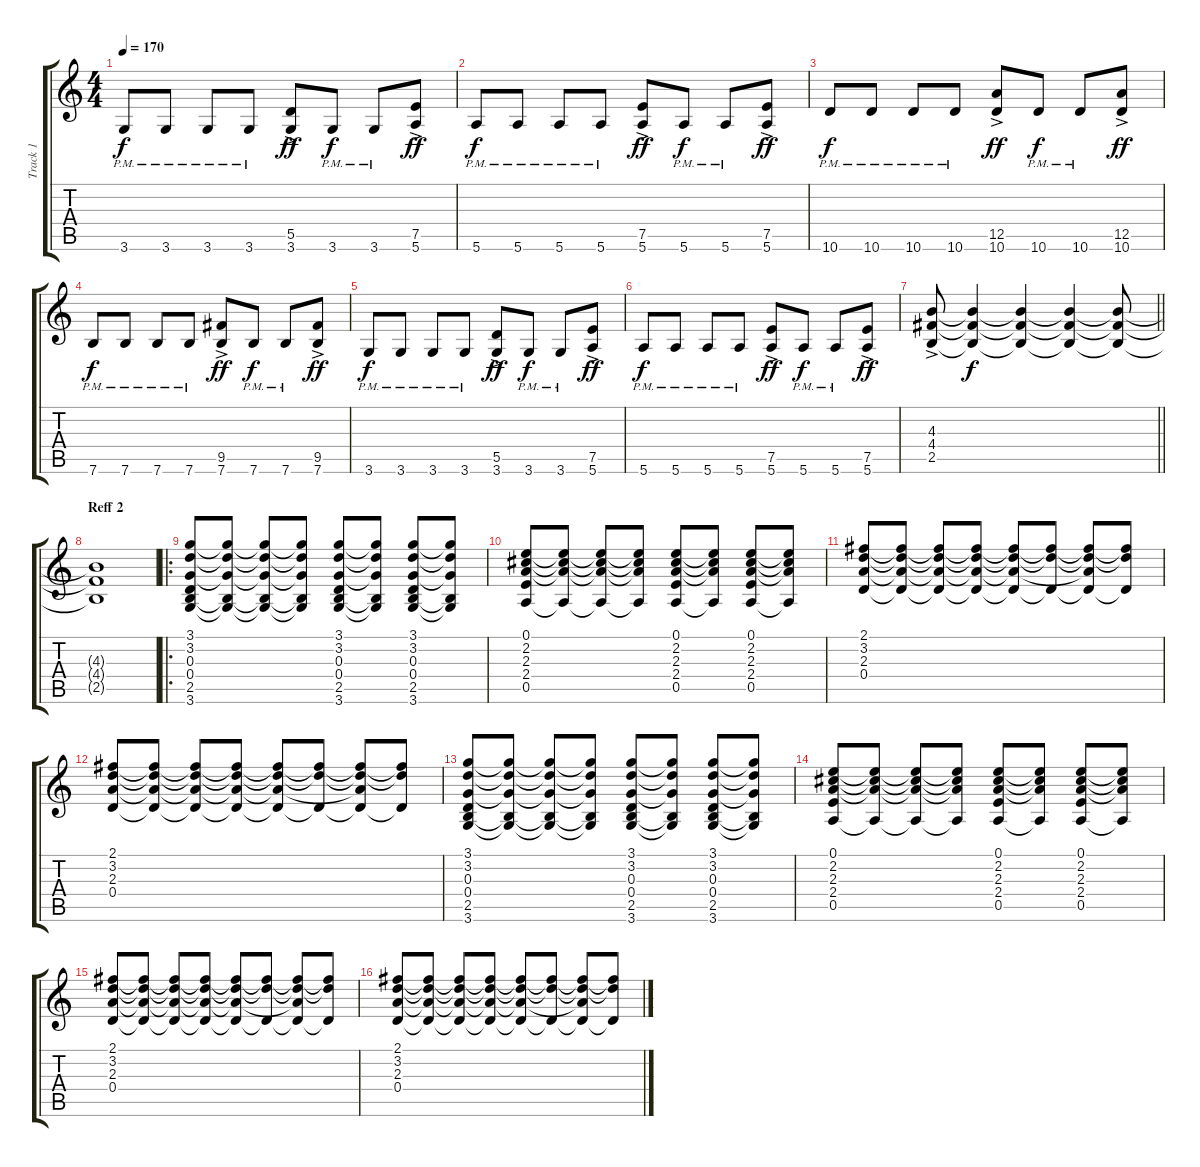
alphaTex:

\track ("Track 1" "Track 1") {instrument distortionguitar}
\staff {score tabs}
\tuning (E4 B3 G3 D3 A2 E2) {hide}
\ts (4 4)
\tempo 170
\clef g2
\ks c
3.6{pm}.8{dy f} 3.6{pm}.8 3.6{pm}.8 3.6{pm}.8 (5.5{ac} 3.6{ac}).8{dy ff} 3.6{pm}.8{dy f} 3.6{pm}.8 (7.5{ac} 5.6{ac}).8{dy ff} |
5.6{pm}.8{dy f} 5.6{pm}.8 5.6{pm}.8 5.6{pm}.8 (7.5{ac} 5.6{ac}).8{dy ff} 5.6{pm}.8{dy f} 5.6{pm}.8 (7.5{ac} 5.6{ac}).8{dy ff} |
10.6{pm}.8{dy f} 10.6{pm}.8 10.6{pm}.8 10.6{pm}.8 (12.5{ac} 10.6{ac}).8{dy ff} 10.6{pm}.8{dy f} 10.6{pm}.8 (12.5{ac} 10.6{ac}).8{dy ff} |
7.6{pm}.8{dy f} 7.6{pm}.8 7.6{pm}.8 7.6{pm}.8 (9.5{ac} 7.6{ac}).8{dy ff} 7.6{pm}.8{dy f} 7.6{pm}.8 (9.5{ac} 7.6{ac}).8{dy ff} |
3.6{pm}.8{dy f} 3.6{pm}.8 3.6{pm}.8 3.6{pm}.8 (5.5{ac} 3.6{ac}).8{dy ff} 3.6{pm}.8{dy f} 3.6{pm}.8 (7.5{ac} 5.6{ac}).8{dy ff} |
5.6{pm}.8{dy f} 5.6{pm}.8 5.6{pm}.8 5.6{pm}.8 (7.5{ac} 5.6{ac}).8{dy ff} 5.6{pm}.8{dy f} 5.6{pm}.8 (7.5{ac} 5.6{ac}).8{dy ff} |
\barLineRight lightlight
(4.3{ac} 4.4{ac} 2.5{ac}).8 (4.3{t} 4.4{t} 2.5{t}).4{dy f} (4.3{t} 4.4{t} 2.5{t}).4 (4.3{t} 4.4{t} 2.5{t}).4 (4.3{t} 4.4{t} 2.5{t}).8 |
\section ("" "Reff 2")
(4.3{t} 4.4{t} 2.5{t}).1 |
\ro
(3.1 3.2 0.3 0.4 2.5 3.6).8 (3.1{t} 3.2{t} 0.3{t} 2.5{t} 3.6{t}).8 (3.1{t} 3.2{t} 0.3{t} 2.5{t} 3.6{t}).8 (3.1{t} 3.2{t} 0.3{t} 2.5{t} 3.6{t}).8 (3.1 3.2 0.3 0.4 2.5 3.6).8 (3.1{t} 3.2{t} 0.3{t} 2.5{t} 3.6{t}).8 (3.1 3.2 0.3 0.4 2.5 3.6).8 (3.1{t} 3.2{t} 0.3{t} 2.5{t} 3.6{t}).8 |
(0.1 2.2 2.3 2.4 0.5).8 (0.1{t} 2.2{t} 2.3{t} 0.5{t}).8 (0.1{t} 2.2{t} 2.3{t} 0.5{t}).8 (0.1{t} 2.2{t} 2.3{t} 0.5{t}).8 (0.1 2.2 2.3 2.4 0.5).8 (0.1{t} 2.2{t} 2.3{t} 0.5{t}).8 (0.1 2.2 2.3 2.4 0.5).8 (0.1{t} 2.2{t} 2.3{t} 0.5{t}).8 |
(2.1 3.2 2.3 0.4).8 (2.1{t} 3.2{t} 2.3{t} 0.4{t}).8 (2.1{t} 3.2{t} 2.3{t} 0.4{t}).8 (2.1{t} 3.2{t} 2.3{t} 0.4{t}).8 (2.1{t} 3.2{t} 2.3{t} 0.4{t}).8 (2.1{t} 3.2{t} 0.4{t}).8 (2.1{t} 3.2{t} 2.3{t} 0.4{t}).8 (2.1{t} 3.2{t} 0.4{t}).8 |
(2.1 3.2 2.3 0.4).8 (2.1{t} 3.2{t} 2.3{t} 0.4{t}).8 (2.1{t} 3.2{t} 2.3{t} 0.4{t}).8 (2.1{t} 3.2{t} 2.3{t} 0.4{t}).8 (2.1{t} 3.2{t} 2.3{t} 0.4{t}).8 (2.1{t} 3.2{t} 0.4{t}).8 (2.1{t} 3.2{t} 2.3{t} 0.4{t}).8 (2.1{t} 3.2{t} 0.4{t}).8 |
(3.1 3.2 0.3 0.4 2.5 3.6).8 (3.1{t} 3.2{t} 0.3{t} 2.5{t} 3.6{t}).8 (3.1{t} 3.2{t} 0.3{t} 2.5{t} 3.6{t}).8 (3.1{t} 3.2{t} 0.3{t} 2.5{t} 3.6{t}).8 (3.1 3.2 0.3 0.4 2.5 3.6).8 (3.1{t} 3.2{t} 0.3{t} 2.5{t} 3.6{t}).8 (3.1 3.2 0.3 0.4 2.5 3.6).8 (3.1{t} 3.2{t} 0.3{t} 2.5{t} 3.6{t}).8 |
(0.1 2.2 2.3 2.4 0.5).8 (0.1{t} 2.2{t} 2.3{t} 0.5{t}).8 (0.1{t} 2.2{t} 2.3{t} 0.5{t}).8 (0.1{t} 2.2{t} 2.3{t} 0.5{t}).8 (0.1 2.2 2.3 2.4 0.5).8 (0.1{t} 2.2{t} 2.3{t} 0.5{t}).8 (0.1 2.2 2.3 2.4 0.5).8 (0.1{t} 2.2{t} 2.3{t} 0.5{t}).8 |
(2.1 3.2 2.3 0.4).8 (2.1{t} 3.2{t} 2.3{t} 0.4{t}).8 (2.1{t} 3.2{t} 2.3{t} 0.4{t}).8 (2.1{t} 3.2{t} 2.3{t} 0.4{t}).8 (2.1{t} 3.2{t} 2.3{t} 0.4{t}).8 (2.1{t} 3.2{t} 0.4{t}).8 (2.1{t} 3.2{t} 2.3{t} 0.4{t}).8 (2.1{t} 3.2{t} 0.4{t}).8 |
(2.1 3.2 2.3 0.4).8 (2.1{t} 3.2{t} 2.3{t} 0.4{t}).8 (2.1{t} 3.2{t} 2.3{t} 0.4{t}).8 (2.1{t} 3.2{t} 2.3{t} 0.4{t}).8 (2.1{t} 3.2{t} 2.3{t} 0.4{t}).8 (2.1{t} 3.2{t} 0.4{t}).8 (2.1{t} 3.2{t} 2.3{t} 0.4{t}).8 (2.1{t} 3.2{t} 0.4{t}).8
